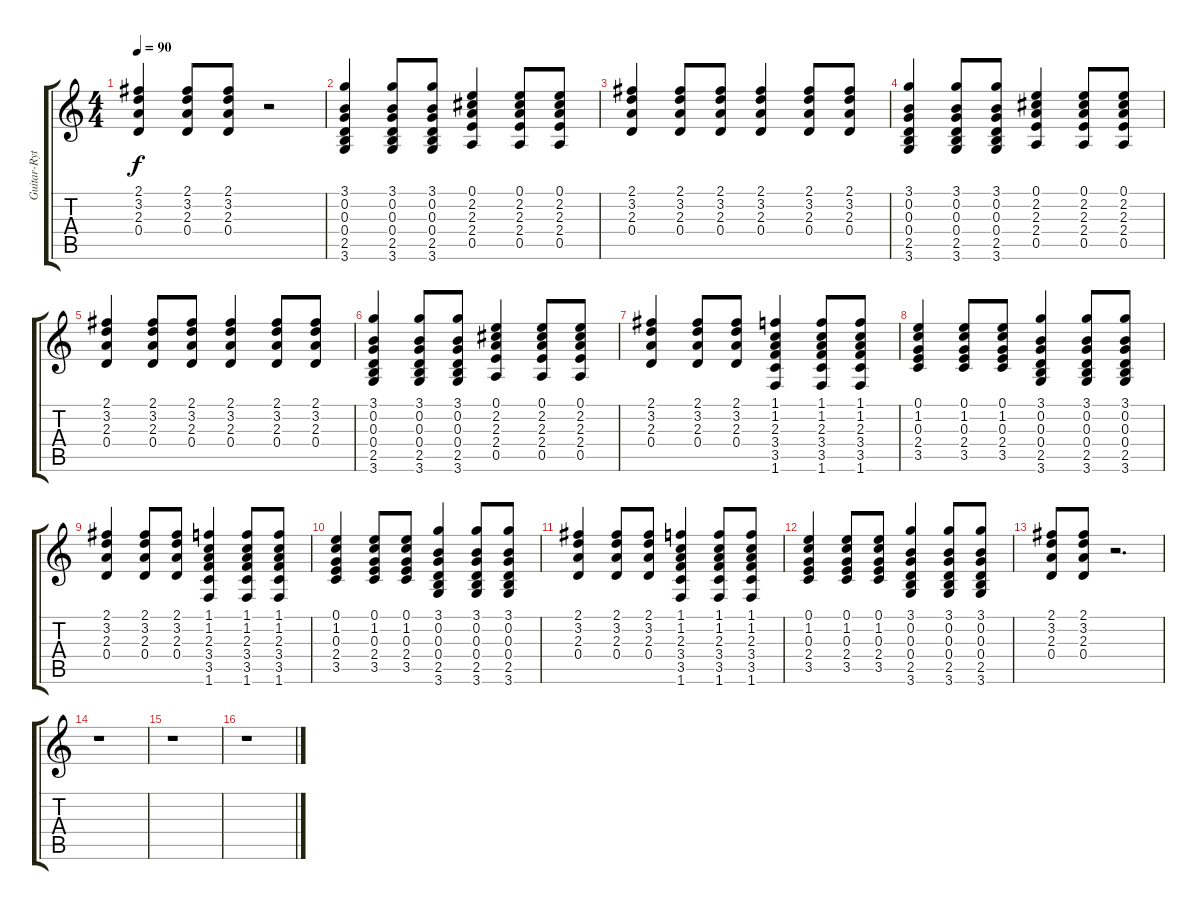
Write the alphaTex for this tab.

\track ("Guitar-Rythym 2" "Guitar-Ryt") {instrument electricguitarmuted}
\staff {score tabs}
\tuning (E4 B3 G3 D3 A2 E2) {hide}
\ts (4 4)
\tempo 90
\clef g2
\ks c
(2.1 3.2 2.3 0.4).4{dy f} (2.1 3.2 2.3 0.4).8 (2.1 3.2 2.3 0.4).8 r.2 |
(3.1 0.2 0.3 0.4 2.5 3.6).4 (3.1 0.2 0.3 0.4 2.5 3.6).8 (3.1 0.2 0.3 0.4 2.5 3.6).8 (0.1 2.2 2.3 2.4 0.5).4 (0.1 2.2 2.3 2.4 0.5).8 (0.1 2.2 2.3 2.4 0.5).8 |
(2.1 3.2 2.3 0.4).4 (2.1 3.2 2.3 0.4).8 (2.1 3.2 2.3 0.4).8 (2.1 3.2 2.3 0.4).4 (2.1 3.2 2.3 0.4).8 (2.1 3.2 2.3 0.4).8 |
(3.1 0.2 0.3 0.4 2.5 3.6).4 (3.1 0.2 0.3 0.4 2.5 3.6).8 (3.1 0.2 0.3 0.4 2.5 3.6).8 (0.1 2.2 2.3 2.4 0.5).4 (0.1 2.2 2.3 2.4 0.5).8 (0.1 2.2 2.3 2.4 0.5).8 |
(2.1 3.2 2.3 0.4).4 (2.1 3.2 2.3 0.4).8 (2.1 3.2 2.3 0.4).8 (2.1 3.2 2.3 0.4).4 (2.1 3.2 2.3 0.4).8 (2.1 3.2 2.3 0.4).8 |
(3.1 0.2 0.3 0.4 2.5 3.6).4 (3.1 0.2 0.3 0.4 2.5 3.6).8 (3.1 0.2 0.3 0.4 2.5 3.6).8 (0.1 2.2 2.3 2.4 0.5).4 (0.1 2.2 2.3 2.4 0.5).8 (0.1 2.2 2.3 2.4 0.5).8 |
(2.1 3.2 2.3 0.4).4 (2.1 3.2 2.3 0.4).8 (2.1 3.2 2.3 0.4).8 (1.1 1.2 2.3 3.4 3.5 1.6).4 (1.1 1.2 2.3 3.4 3.5 1.6).8 (1.1 1.2 2.3 3.4 3.5 1.6).8 |
(0.1 1.2 0.3 2.4 3.5).4 (0.1 1.2 0.3 2.4 3.5).8 (0.1 1.2 0.3 2.4 3.5).8 (3.1 0.2 0.3 0.4 2.5 3.6).4 (3.1 0.2 0.3 0.4 2.5 3.6).8 (3.1 0.2 0.3 0.4 2.5 3.6).8 |
(2.1 3.2 2.3 0.4).4 (2.1 3.2 2.3 0.4).8 (2.1 3.2 2.3 0.4).8 (1.1 1.2 2.3 3.4 3.5 1.6).4 (1.1 1.2 2.3 3.4 3.5 1.6).8 (1.1 1.2 2.3 3.4 3.5 1.6).8 |
(0.1 1.2 0.3 2.4 3.5).4 (0.1 1.2 0.3 2.4 3.5).8 (0.1 1.2 0.3 2.4 3.5).8 (3.1 0.2 0.3 0.4 2.5 3.6).4 (3.1 0.2 0.3 0.4 2.5 3.6).8 (3.1 0.2 0.3 0.4 2.5 3.6).8 |
(2.1 3.2 2.3 0.4).4 (2.1 3.2 2.3 0.4).8 (2.1 3.2 2.3 0.4).8 (1.1 1.2 2.3 3.4 3.5 1.6).4 (1.1 1.2 2.3 3.4 3.5 1.6).8 (1.1 1.2 2.3 3.4 3.5 1.6).8 |
(0.1 1.2 0.3 2.4 3.5).4 (0.1 1.2 0.3 2.4 3.5).8 (0.1 1.2 0.3 2.4 3.5).8 (3.1 0.2 0.3 0.4 2.5 3.6).4 (3.1 0.2 0.3 0.4 2.5 3.6).8 (3.1 0.2 0.3 0.4 2.5 3.6).8 |
(2.1 3.2 2.3 0.4).8 (2.1 3.2 2.3 0.4).8 r.2{d} |
r.1 |
r.1 |
r.1
